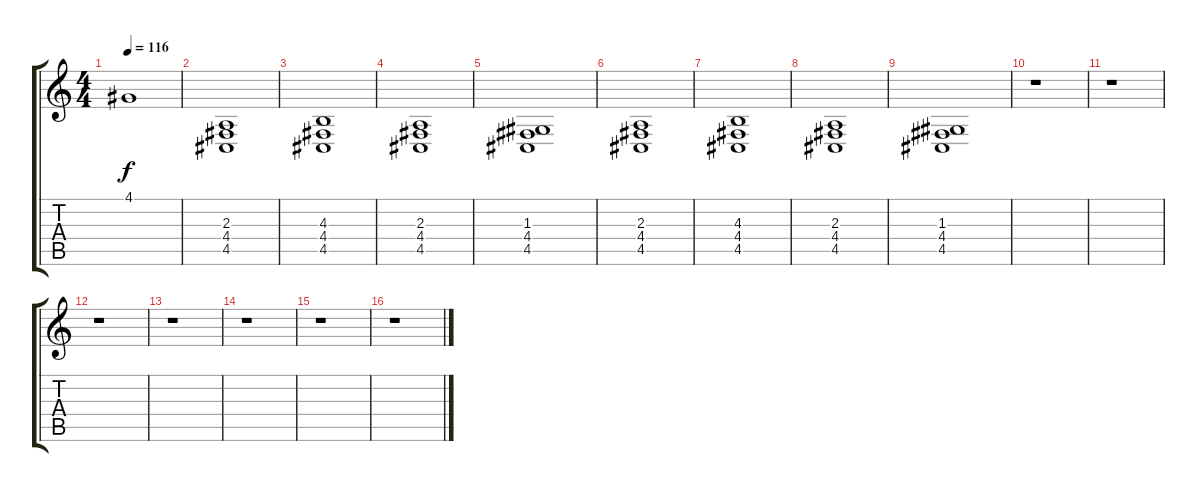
\track "" {instrument stringensemble2}
\staff {score tabs}
\tuning (E4 B3 G3 D3 A2 E2) {hide}
\ts (4 4)
\tempo 116
\clef g2
\ks c
4.1.1{dy f} |
(2.3 4.4 4.5).1 |
(4.3 4.4 4.5).1 |
(2.3 4.4 4.5).1 |
(1.3 4.4 4.5).1 |
(2.3 4.4 4.5).1 |
(4.3 4.4 4.5).1 |
(2.3 4.4 4.5).1 |
(1.3 4.4 4.5).1 |
r.1 |
r.1 |
r.1 |
r.1 |
r.1 |
r.1 |
r.1
